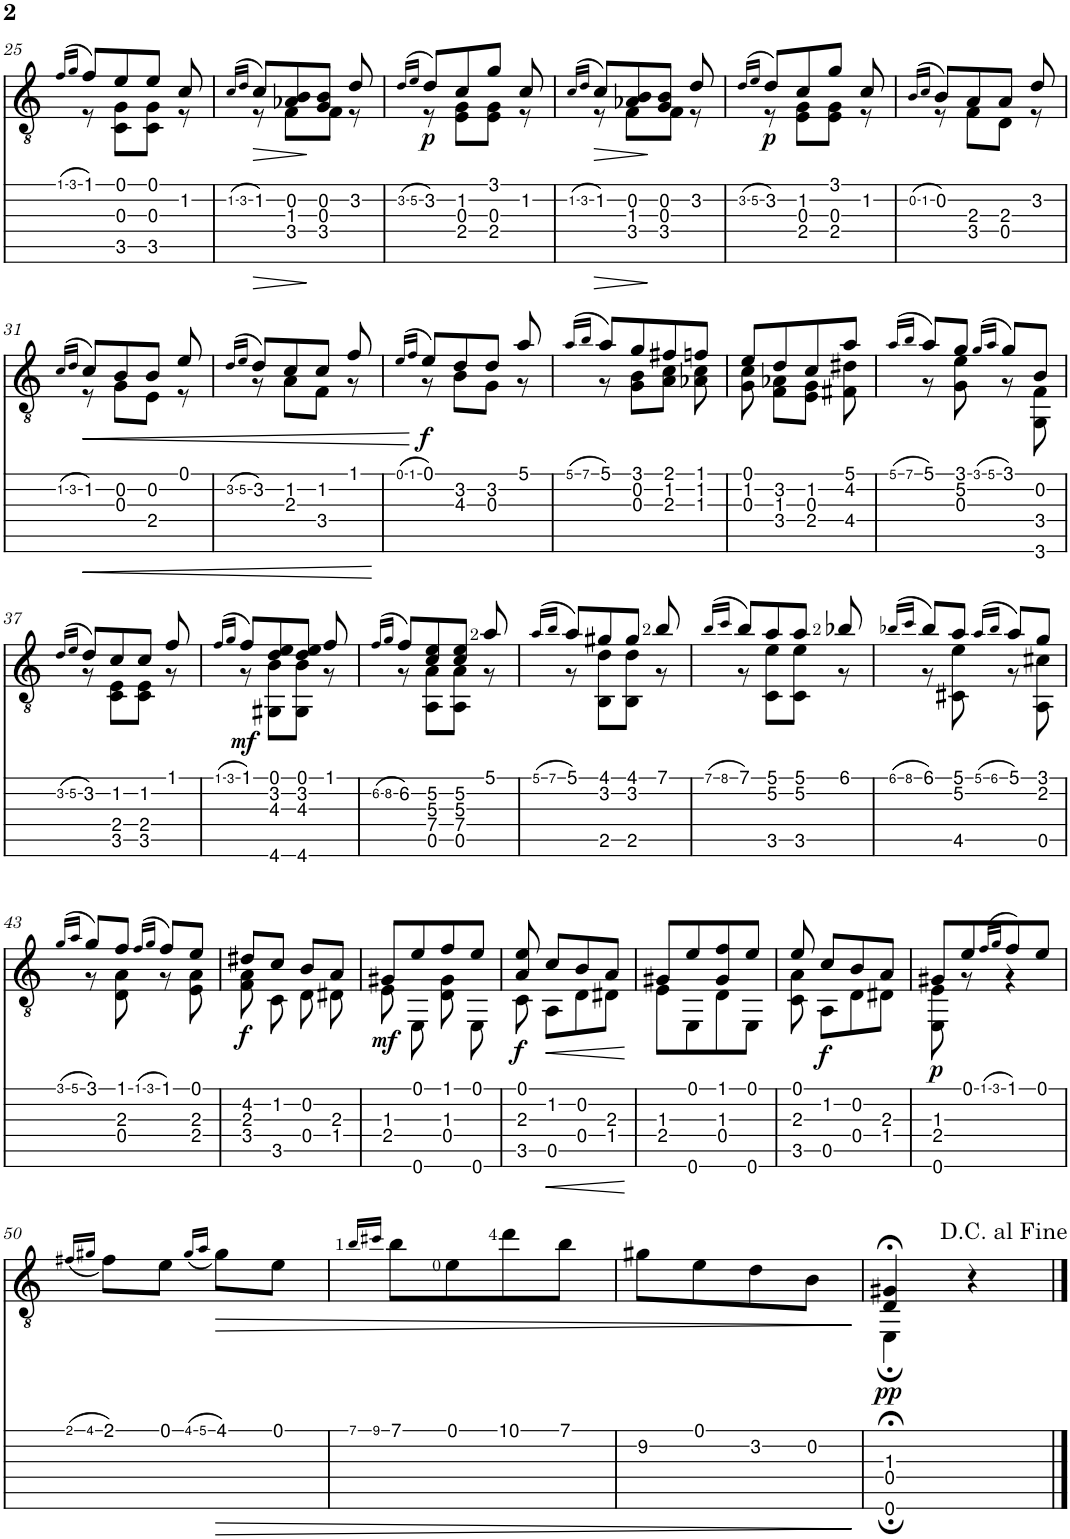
**kern	**kern	**dynam
*part1	*part1	*part1
*staff2	*staff1	*staff1/2
*I"Classical Guitar	*	*
*I'Guit.	*	*
!!LO:PB:g=z
*	*clefGv2	*
*k[]	*k[]	*
*a:	*a:	*
*M2/4	*M2/4	*
=25	=25	=25
qf	(16qf/LL	.
qg	16qg/JJ	.
*^	*^	*
8fL	8r	8f/L)	8r	.
8eJ	8C 8G	8e/	8C\ 8G\L	.
8eL	8C 8G	8e/J	8C\ 8G\J	.
8cJ	8r	8c/	8r	.
=26	=26	=26	=26	=26
qc	.	(16qc/LL	.	.
qd	.	16qd/JJ	.	.
8cL	8r	8c/L)	8r	.
8A-X\ 8B\J	8F	8A-X/ 8B/	8F\L	.
8G\ 8B\L	8F	8G/ 8B/J	8F\J	.
8dJ	8r	8d/	8r	.
=27	=27	=27	=27	=27
qd	.	(16qd/LL	.	.
qe	.	16qe/JJ	.	.
!	!	!	!	!LO:DY:b
8dL	8r	8d/L)	8r	p
8cJ	8E 8G	8c/	8E\ 8G\L	.
8gL	8E 8G	8g/J	8E\ 8G\J	.
8cJ	8r	8c/	8r	.
=28	=28	=28	=28	=28
qc	.	(16qc/LL	.	.
qd	.	16qd/JJ	.	.
8cL	8r	8c/L)	8r	.
8A-X\ 8B\J	8F	8A-X/ 8B/	8F\L	.
8G\ 8B\L	8F	8G/ 8B/J	8F\J	.
8dJ	8r	8d/	8r	.
=29	=29	=29	=29	=29
qd	.	(16qd/LL	.	.
qe	.	16qe/JJ	.	.
!	!	!	!	!LO:DY:b
8dL	8r	8d/L)	8r	p
8cJ	8E 8G	8c/	8E\ 8G\L	.
8gL	8E 8G	8g/J	8E\ 8G\J	.
8cJ	8r	8c/	8r	.
=30	=30	=30	=30	=30
qB	.	(16qB/LL	.	.
qc	.	16qc/JJ	.	.
8BL	8r	8B/L)	8r	.
8AJ	8F	8A/	8F\L	.
8AL	8D	8A/J	8D\J	.
8dJ	8r	8d/	8r	.
!!LO:LB:g=z	!!
=31	=31	=31	=31	=31
qc	.	(16qc/LL	.	.
qd	.	16qd/JJ	.	.
8cL	8r	8c/L)	8r	.
8BJ	8G	8B/	8G\L	.
8BL	8E	8B/J	8E\J	.
8eJ	8r	8e/	8r	.
=32	=32	=32	=32	=32
qd	.	(16qd/LL	.	.
qe	.	16qe/JJ	.	.
8dL	8r	8d/L)	8r	.
8cJ	8A	8c/	8A\L	.
8cL	8F	8c/J	8F\J	.
8fJ	8r	8f/	8r	.
=33	=33	=33	=33	=33
qe	.	(16qe/LL	.	.
qf	.	16qf/JJ	.	.
!	!	!	!	!LO:DY:b
8eL	8r	8e/L)	8r	f
8dJ	8B	8d/	8B\L	.
8dL	8G	8d/J	8G\J	.
8aJ	8r	8a/	8r	.
=34	=34	=34	=34	=34
qa	.	(16qa/LL	.	.
qb	.	16qb/JJ	.	.
8aL	8r	8a/L)	8r	.
8gJ	8G 8B	8g/	8G\ 8B\L	.
8f#XL	8A\ 8c\L	8f#X/	8A\ 8c\J	.
8fnJ	8A-X\ 8c\J	8fn/J	8A-X\ 8c\	.
=35	=35	=35	=35	=35
8eL	8G\ 8c\L	8e/L	8G\ 8c\	.
8dJ	8F\ 8A-X\J	8d/	8F\ 8A-X\L	.
8cL	8E\ 8G\L	8c/	8E\ 8G\J	.
8aJ	8F#X\ 8d#X\J	8a/J	8F#X\ 8d#X\	.
=36	=36	=36	=36	=36
qa	.	(16qa/LL	.	.
qb	.	16qb/JJ	.	.
8aL	8r	8a/L)	8r	.
8gJ	8G 8e	8g/J	8G\ 8e\	.
qg	.	(16qg/LL	.	.
qa	.	16qa/JJ	.	.
8gL	8r	8g/L)	8r	.
8BJ	8GG 8F	8B/J	8GG\ 8F\	.
!!LO:LB:g=z	!!
=37	=37	=37	=37	=37
qd	.	(16qd/LL	.	.
qe	.	16qe/JJ	.	.
8dL	8r	8d/L)	8r	.
8cJ	8C 8E	8c/	8C\ 8E\L	.
8cL	8C 8E	8c/J	8C\ 8E\J	.
8fJ	8r	8f/	8r	.
=38	=38	=38	=38	=38
qf	.	(16qf/LL	.	.
qg	.	16qg/JJ	.	.
!	!	!	!	!LO:DY:b
8fL	8r	8f/L)	8r	mf
8d\ 8e\J	8GG#X 8B	8d/ 8e/	8GG#X\ 8B\L	.
8d\ 8e\L	8GG# 8B	8d/ 8e/J	8GG#\ 8B\J	.
8fJ	8r	8f/	8r	.
=39	=39	=39	=39	=39
qf	.	(16qf/LL	.	.
qg	.	16qg/JJ	.	.
8fL	8r	8f/L)	8r	.
8c\ 8e\J	8AA 8A	8c/ 8e/	8AA\ 8A\L	.
8c\ 8e\L	8AA 8A	8c/ 8e/J	8AA\ 8A\J	.
8aJ	8r	8a/	8r	.
=40	=40	=40	=40	=40
qa	.	(16qa/LL	.	.
qb	.	16qb/JJ	.	.
8aL	8r	8a/L)	8r	.
8g#XJ	8BB 8d	8g#X/	8BB\ 8d\L	.
8g#L	8BB 8d	8g#/J	8BB\ 8d\J	.
8bJ	8r	8b/	8r	.
=41	=41	=41	=41	=41
qb	.	(16qb/LL	.	.
qcc	.	16qcc/JJ	.	.
8bL	8r	8b/L)	8r	.
8aJ	8C 8e	8a/	8C\ 8e\L	.
8aL	8C 8e	8a/J	8C\ 8e\J	.
8b-XJ	8r	8b-X/	8r	.
=42	=42	=42	=42	=42
qb-X	.	(16qb-X/LL	.	.
qcc	.	16qcc/JJ	.	.
8b-L	8r	8b-/L)	8r	.
8aJ	8C#X 8e	8a/J	8C#X\ 8e\	.
qa	.	(16qa/LL	.	.
qb-	.	16qb-/JJ	.	.
8aL	8r	8a/L)	8r	.
8gJ	8AA 8c#X	8g/J	8AA\ 8c#X\	.
!!LO:LB:g=z	!!
=43	=43	=43	=43	=43
qg	.	(16qg/LL	.	.
qa	.	16qa/JJ	.	.
8gL	8r	8g/L)	8r	.
8fJ	8D 8A	8f/J	8D\ 8A\	.
qf	.	(16qf/LL	.	.
qg	.	16qg/JJ	.	.
8fL	8r	8f/L)	8r	.
8eJ	8E 8A	8e/J	8E\ 8A\	.
=44	=44	=44	=44	=44
!	!	!	!	!LO:DY:b
8d#XL	8F\ 8A\L	8d#X/L	8F\ 8A\	f
8cJ	8CJ	8c/J	8C\	.
8BL	8DL	8B/L	8D\	.
8AJ	8D#XJ	8A/J	8D#X\	.
=45	=45	=45	=45	=45
!	!	!	!	!LO:DY:b
8G#XL	8EL	8G#X/L	8E\	mf
8eJ	8EEJ	8e/	8EE\	.
8fL	8D\ 8G#\L	8f/	8D\ 8G#\	.
8eJ	8EEJ	8e/J	8EE\	.
=46	=46	=46	=46	=46
!	!	!	!	!LO:DY:b
8A\ 8e\L	8CL	8A/ 8e/	8C\	f
!	!	!	!	!LO:HP:b
8cJ	8AAJ	8c/L	8AA\L	<
8BL	8DL	8B/	8D\	.
8AJ	8D#XJ	8A/J	8D#X\J	.
*v	*v	*	*	*
*	*v	*v	*
.	.	[
=47	=47	=47
*^	*^	*
8G#XL	8EL	8G#X/L	8E\L	.
8eJ	8EEJ	8e/	8EE\	.
8G#\ 8f\L	8DL	8G#/ 8f/	8D\	.
8eJ	8EEJ	8e/J	8EE\J	.
=48	=48	=48	=48	=48
8eL	8C\ 8A\L	8e/	8C\ 8A\	.
!	!	!	!	!LO:DY:b
8cJ	8AAJ	8c/L	8AA\L	f
8BL	8DL	8B/	8D\	.
8AJ	8D#XJ	8A/J	8D#X\J	.
=49	=49	=49	=49	=49
!	!	!	!	!LO:DY:b
8G#XL	8EE 8E	8G#X/L	8EE\ 8E\	p
8eJ	8r	8e/	8r	.
qf	.	(16qf/LL	.	.
qg	.	16qg/JJ	.	.
8fL	4r	8f/)	4r	.
8eJ	.	8e/J	.	.
*v	*v	*	*	*
*	*v	*v	*
!!LO:LB:g=z
=50	=50	=50
qf#X	(16qf#X/LL	.
qg#X	16qg#X/JJ	.
8f#L	8f#\L)	.
8eJ	8e\J	.
qg#	(16qg#/LL	.
qa	16qa/JJ	.
8g#L	8g#\L)	.
8eJ	8e\J	.
=51	=51	=51
qb	16qb/LL	.
qcc#X	16qcc#X/JJ	.
8bL	8b\L	.
8eJ	8e\	.
8ddL	8dd\	.
8bJ	8b\J	.
=52	=52	=52
8g#XL	8g#X\L	.
8eJ	8e\	.
8dL	8d\	.
8BJ	8B\J	.
=53	=53	=53
*^	*^	*
!	!	!	!	!LO:DY:b
4D;< 4G#X;<	4EE;	4D/;< 4G#X/;<	4EE;\	pp
4r	4r	4r	4ryy	.
*v	*v	*	*	*
*	*v	*v	*
==	==	==
*-	*-	*-
